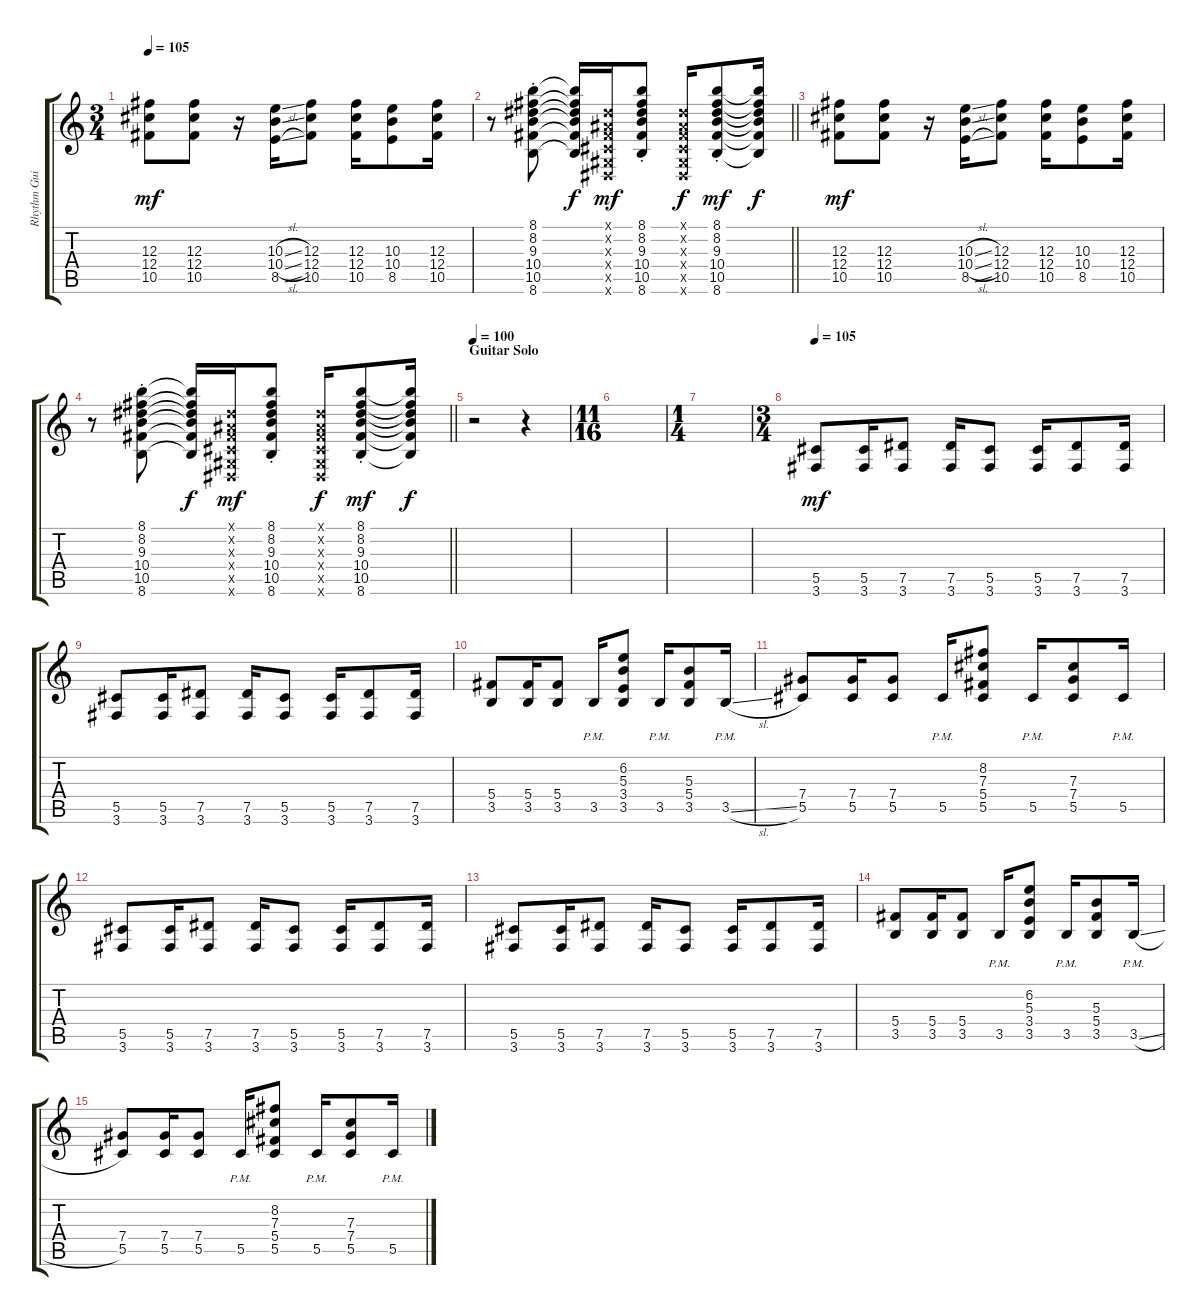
\track ("Rhythm Guitar" "Rhythm Gui") {instrument overdrivenguitar}
\staff {score tabs}
\tuning (Eb4 Bb3 Gb3 Db3 Ab2 Eb2) {hide}
\ts (3 4)
\tempo 105
\clef g2
\ks c
(12.3 12.4 10.5).8{dy mf} (12.3 12.4 10.5).8 r.16 (10.3{sl} 10.4{sl} 8.5{sl}).16 (12.3 12.4 10.5).8 (12.3 12.4 10.5).16 (10.3 10.4 8.5).8 (12.3 12.4 10.5).16 |
\barLineRight lightlight
r.8 (8.1 8.2 9.3 10.4 10.5 8.6{st}).8 (8.1{t} 8.2{t} 9.3{t} 10.4{t} 10.5{t} 8.6{t}).16{dy f} (0.1{x} 0.2{x} 0.3{x} 0.4{x} 0.5{x} 0.6{x}).16{dy mf} (8.1 8.2 9.3 10.4 10.5 8.6{st}).8 (0.1{x} 0.2{x} 0.3{x} 0.4{x} 0.5{x} 0.6{x}).16{dy f} (8.1 8.2 9.3 10.4 10.5 8.6{st}).8{dy mf} (8.1{t} 8.2{t} 9.3{t} 10.4{t} 10.5{t} 8.6{t}).16{dy f} |
(12.3 12.4 10.5).8{dy mf} (12.3 12.4 10.5).8 r.16 (10.3{sl} 10.4{sl} 8.5{sl}).16 (12.3 12.4 10.5).8 (12.3 12.4 10.5).16 (10.3 10.4 8.5).8 (12.3 12.4 10.5).16 |
\barLineRight lightlight
r.8 (8.1 8.2 9.3 10.4 10.5 8.6{st}).8 (8.1{t} 8.2{t} 9.3{t} 10.4{t} 10.5{t} 8.6{t}).16{dy f} (0.1{x} 0.2{x} 0.3{x} 0.4{x} 0.5{x} 0.6{x}).16{dy mf} (8.1 8.2 9.3 10.4 10.5 8.6{st}).8 (0.1{x} 0.2{x} 0.3{x} 0.4{x} 0.5{x} 0.6{x}).16{dy f} (8.1 8.2 9.3 10.4 10.5 8.6{st}).8{dy mf} (8.1{t} 8.2{t} 9.3{t} 10.4{t} 10.5{t} 8.6{t}).16{dy f} |
\section ("" "Guitar Solo")
\tempo 100
r.2 r.4 |
\ts (11 16)
|
\ts (1 4)
|
\ts (3 4)
\tempo 105
(5.5 3.6).8{dy mf volume 4} (5.5 3.6).16 (7.5 3.6).8 (7.5 3.6).16 (5.5 3.6).8 (5.5 3.6).16 (7.5 3.6).8 (7.5 3.6).16 |
(5.5 3.6).8 (5.5 3.6).16 (7.5 3.6).8 (7.5 3.6).16 (5.5 3.6).8 (5.5 3.6).16 (7.5 3.6).8 (7.5 3.6).16 |
(5.4 3.5).8 (5.4 3.5).16 (5.4 3.5).8 3.5{pm}.16 (6.2 5.3 3.4 3.5).8 3.5{pm}.16 (5.3 5.4 3.5).8 3.5{sl pm}.16 |
(7.4 5.5).8 (7.4 5.5).16 (7.4 5.5).8 5.5{pm}.16 (8.2 7.3 5.4 5.5).8 5.5{pm}.16 (7.3 7.4 5.5).8 5.5{pm}.16 |
(5.5 3.6).8 (5.5 3.6).16 (7.5 3.6).8 (7.5 3.6).16 (5.5 3.6).8 (5.5 3.6).16 (7.5 3.6).8 (7.5 3.6).16 |
(5.5 3.6).8 (5.5 3.6).16 (7.5 3.6).8 (7.5 3.6).16 (5.5 3.6).8 (5.5 3.6).16 (7.5 3.6).8 (7.5 3.6).16 |
(5.4 3.5).8 (5.4 3.5).16 (5.4 3.5).8 3.5{pm}.16 (6.2 5.3 3.4 3.5).8 3.5{pm}.16 (5.3 5.4 3.5).8 3.5{sl pm}.16 |
(7.4 5.5).8 (7.4 5.5).16 (7.4 5.5).8 5.5{pm}.16 (8.2 7.3 5.4 5.5).8 5.5{pm}.16 (7.3 7.4 5.5).8 5.5{pm}.16
